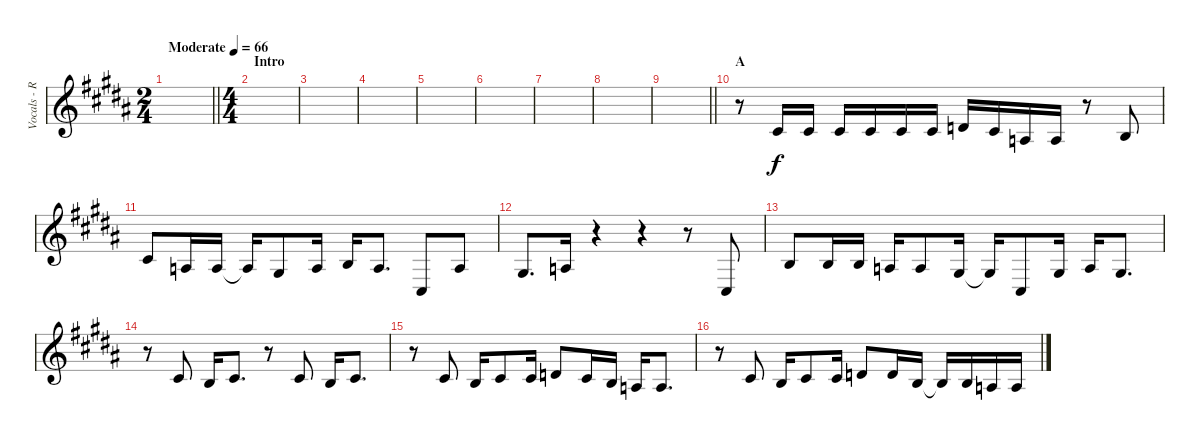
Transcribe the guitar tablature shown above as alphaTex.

\track ("Vocals - Ruki" "Vocals - R") {instrument lead6voice}
\staff {score}
\tuning (D4 A3 F3 C3 G2 D2) {hide}
\ts (2 4)
\tempo (66 "Moderate")
\clef g2
\barLineRight lightlight
\ks b
|
\ts (4 4)
\section ("" "Intro")
|
|
|
|
|
|
|
\barLineRight lightlight
|
\section ("" "A")
r.8 4.2.16 4.2.16 4.2.16 4.2.16 4.2.16 4.2.16 0.1.16 4.2.16 0.2.16 0.2.16 r.8 2.2.8 |
4.2.8 0.2.16 0.2.16 0.2{t}.16 3.3.8 0.2.16 2.2.16 0.2.8{d} 1.4.8 0.2.8 |
3.3.8{d} 0.2.16 r.4 r.4 r.8 1.4.8 |
2.2.8 2.2.16 2.2.16 0.2.16 0.2.8 3.3.16 3.3{t}.16 1.4.8 3.3.16 0.2.16 3.3.8{d} |
r.8 4.2.8 2.2.16 4.2.8{d} r.8 4.2.8 2.2.16 4.2.8{d} |
r.8 4.2.8 2.2.16 4.2.8 4.2.16 0.1.8 4.2.16 2.2.16 0.2.16 0.2.8{d} |
r.8 4.2.8 2.2.16 4.2.8 4.2.16 0.1.8 0.1.16 2.2.16 2.2{t}.16 2.2.16 0.2.16 0.2.16
